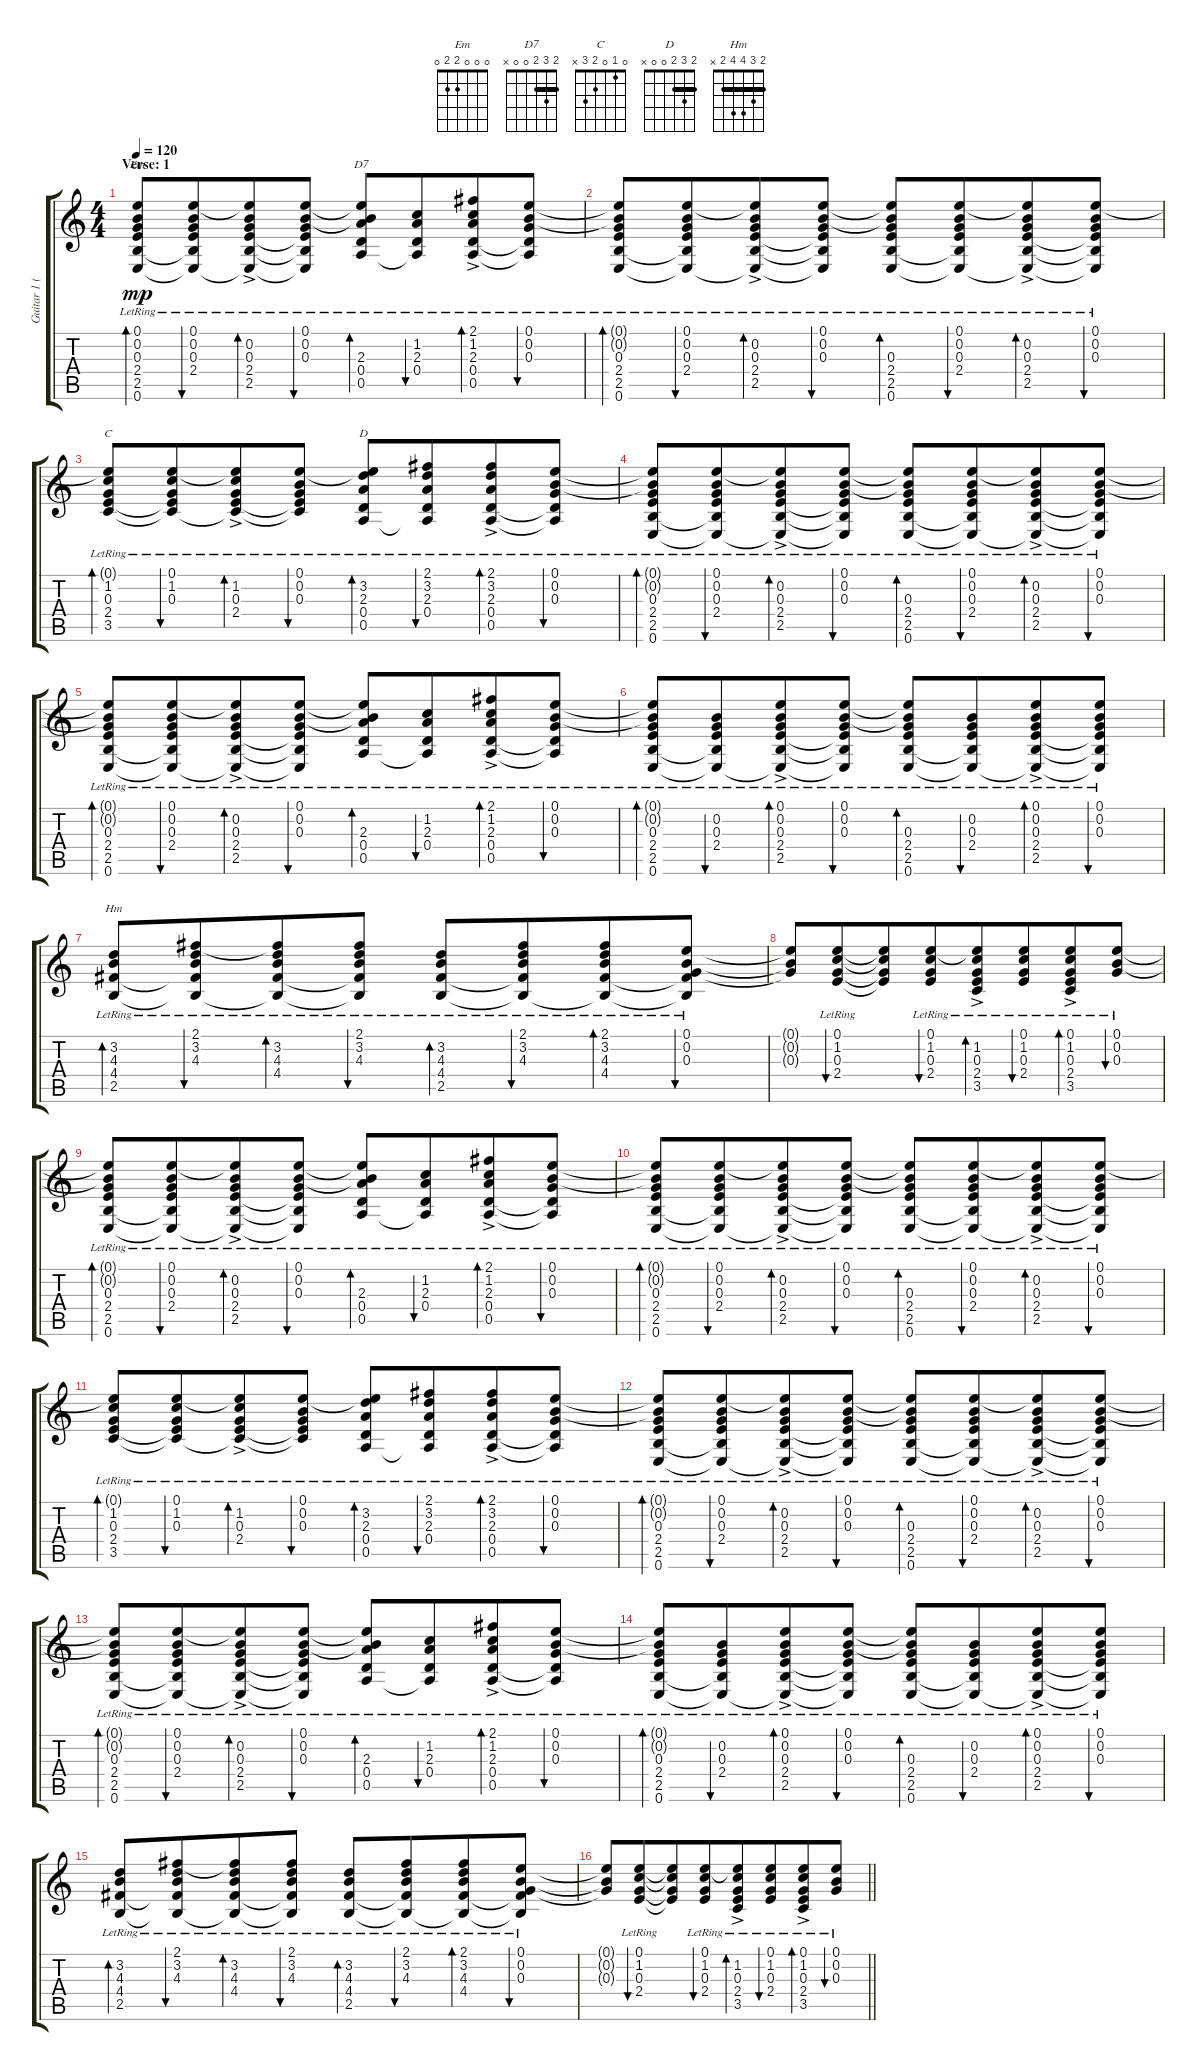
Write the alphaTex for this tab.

\track ("Guitar 1 (Ruythm)" "Guitar 1 (") {instrument acousticguitarsteel}
\staff {score tabs}
\tuning (E4 B3 G3 D3 A2 E2) {hide}
\chord ("Em" 0 0 0 2 2 0)
\chord ("D7" 2 3 2 0 0 x) {barre 2}
\chord ("C" 0 1 0 2 3 x)
\chord ("D" 2 3 2 0 0 x) {barre 2}
\chord ("Hm" 2 3 4 4 2 x) {barre 2}
\ts (4 4)
\section ("" "Verse: 1")
\tempo 120
\clef g2
\ks c
(0.1{t} 0.2{t} 0.3{lr} 2.4{lr} 2.5{lr} 0.6{lr}).8{bd 120 ch "Em" dy mp} (0.1{lr} 0.2{lr} 0.3{lr} 2.4 2.5{t} 0.6{t}).8{bu 120 beam merge} (0.1{t} 0.2{ac lr} 0.3{ac lr} 2.4{ac lr} 2.5{ac lr} 0.6{t}).8{bd 120} (0.1{lr} 0.2{lr} 0.3{lr} 2.4{t} 2.5{t} 0.6{t}).8{bu 120} (0.1{t} 0.2{t} 2.3{lr} 0.4{lr} 0.5{lr}).8{bd 120 ch "D7"} (1.2{lr} 2.3{lr} 0.4{lr} 0.5{t}).8{bu 120 beam merge} (2.1{ac lr} 1.2{ac lr} 2.3{ac lr} 0.4{ac lr} 0.5{ac lr}).8{bd 120} (0.1{lr} 0.2{lr} 0.3{lr} 0.4{t} 0.5{t}).8{bu 120} |
(0.1{t} 0.2{t} 0.3{lr} 2.4{lr} 2.5{lr} 0.6{lr}).8{bd 120} (0.1{lr} 0.2{lr} 0.3{lr} 2.4 2.5{t} 0.6{t}).8{bu 120 beam merge} (0.1{t} 0.2{ac lr} 0.3{ac lr} 2.4{ac lr} 2.5{ac lr} 0.6{t}).8{bd 120} (0.1{lr} 0.2{lr} 0.3{lr} 2.4{t} 2.5{t} 0.6{t}).8{bu 120} (0.1{t} 0.2{t} 0.3{lr} 2.4{lr} 2.5{lr} 0.6{lr}).8{bd 120} (0.1{lr} 0.2{lr} 0.3{lr} 2.4 2.5{t} 0.6{t}).8{bu 120 beam merge} (0.1{t} 0.2{ac lr} 0.3{ac lr} 2.4{ac lr} 2.5{ac lr} 0.6{t}).8{bd 120} (0.1{lr} 0.2{lr} 0.3{lr} 2.4{t} 2.5{t} 0.6{t}).8{bu 120} |
(0.1{t} 1.2{lr} 0.3{lr} 2.4{lr} 3.5{lr}).8{bd 120 ch "C"} (0.1{lr} 1.2{lr} 0.3{lr} 2.4{t} 3.5{t}).8{bu 120 beam merge} (0.1{t} 1.2{ac} 0.3{ac lr} 2.4{ac lr} 3.5{t}).8{bd 120} (0.1{lr} 0.2{lr} 0.3 2.4{t} 3.5{t}).8{bu 120} (0.1{t} 3.2{lr} 2.3{lr} 0.4{lr} 0.5{lr}).8{bd 120 ch "D"} (2.1{lr} 3.2{lr} 2.3{lr} 0.4{lr} 0.5{t}).8{bu 120 beam merge} (2.1{ac lr} 3.2{ac lr} 2.3{ac lr} 0.4{ac lr} 0.5{ac lr}).8{bd 120} (0.1{lr} 0.2{lr} 0.3{lr} 0.4{t} 0.5{t}).8{bu 120} |
(0.1{t} 0.2{t} 0.3{lr} 2.4{lr} 2.5{lr} 0.6{lr}).8{bd 120} (0.1{lr} 0.2{lr} 0.3{lr} 2.4 2.5{t} 0.6{t}).8{bu 120 beam merge} (0.1{t} 0.2{ac lr} 0.3{ac lr} 2.4{ac lr} 2.5{ac lr} 0.6{t}).8{bd 120} (0.1{lr} 0.2{lr} 0.3{lr} 2.4{t} 2.5{t} 0.6{t}).8{bu 120} (0.1{t} 0.2{t} 0.3{lr} 2.4{lr} 2.5{lr} 0.6{lr}).8{bd 120} (0.1{lr} 0.2{lr} 0.3{lr} 2.4 2.5{t} 0.6{t}).8{bu 120 beam merge} (0.1{t} 0.2{ac lr} 0.3{ac lr} 2.4{ac lr} 2.5{ac lr} 0.6{t}).8{bd 120} (0.1{lr} 0.2{lr} 0.3{lr} 2.4{t} 2.5{t} 0.6{t}).8{bu 120} |
(0.1{t} 0.2{t} 0.3{lr} 2.4{lr} 2.5{lr} 0.6{lr}).8{bd 120} (0.1{lr} 0.2{lr} 0.3{lr} 2.4 2.5{t} 0.6{t}).8{bu 120 beam merge} (0.1{t} 0.2{ac lr} 0.3{ac lr} 2.4{ac lr} 2.5{ac lr} 0.6{t}).8{bd 120} (0.1{lr} 0.2{lr} 0.3{lr} 2.4{t} 2.5{t} 0.6{t}).8{bu 120} (0.1{t} 0.2{t} 2.3{lr} 0.4{lr} 0.5{lr}).8{bd 120} (1.2{lr} 2.3{lr} 0.4{lr} 0.5{t}).8{bu 120 beam merge} (2.1{ac lr} 1.2{ac lr} 2.3{ac lr} 0.4{ac lr} 0.5{ac lr}).8{bd 120} (0.1{lr} 0.2{lr} 0.3{lr} 0.4{t} 0.5{t}).8{bu 120} |
(0.1{t} 0.2{t} 0.3{lr} 2.4{lr} 2.5{lr} 0.6{lr}).8{bd 120} (0.2{lr} 0.3{lr} 2.4 2.5{t} 0.6{t}).8{bu 120 beam merge} (0.1 0.2{ac lr} 0.3{ac lr} 2.4{ac lr} 2.5{ac lr} 0.6{t}).8{bd 120} (0.1{lr} 0.2{lr} 0.3{lr} 2.4{t} 2.5{t} 0.6{t}).8{bu 120} (0.1{t} 0.2{t} 0.3{lr} 2.4{lr} 2.5{lr} 0.6{lr}).8{bd 120} (0.2{lr} 0.3{lr} 2.4 2.5{t} 0.6{t}).8{bu 120 beam merge} (0.1 0.2{ac lr} 0.3{ac lr} 2.4{ac lr} 2.5{ac lr} 0.6{t}).8{bd 120} (0.1{lr} 0.2{lr} 0.3{lr} 2.4{t} 2.5{t} 0.6{t}).8{bu 120} |
(3.2{lr} 4.3{lr} 4.4{lr} 2.5{lr}).8{bd 120 ch "Hm"} (2.1{lr} 3.2{lr} 4.3{lr} 4.4{t} 2.5{t}).8{bu 120 beam merge} (2.1{t} 3.2{lr} 4.3{lr} 4.4{lr} 2.5{t}).8{bd 120} (2.1{lr} 3.2{lr} 4.3{lr} 4.4{t} 2.5{t}).8{bu 120} (3.2{lr} 4.3{lr} 4.4{lr} 2.5{lr}).8{bd 120} (2.1{lr} 3.2{lr} 4.3{lr} 4.4{t} 2.5{t}).8{bu 120 beam merge} (2.1 3.2{lr} 4.3{lr} 4.4{lr} 2.5{t}).8{bd 120} (0.1{lr} 0.2{lr} 0.3{lr} 4.4{t} 2.5{t}).8{bu 120} |
(0.1{t} 0.2{t} 0.3{t}).8 (0.1{lr} 1.2{lr} 0.3{lr} 2.4{lr}).8{bu 120 beam merge} (0.1{t} 1.2{t} 0.3{t} 2.4{t}).8 (0.1{lr} 1.2{lr} 0.3{lr} 2.4{lr}).8{bu 120 beam merge} (0.1{t} 1.2{ac lr} 0.3{ac lr} 2.4{ac lr} 3.5{ac lr}).8{bd 120} (0.1{lr} 1.2{lr} 0.3{lr} 2.4{lr}).8{bu 120 beam merge} (0.1{ac lr} 1.2{ac lr} 0.3{ac lr} 2.4{ac lr} 3.5{ac lr}).8{bd 120} (0.1{lr} 0.2{lr} 0.3{lr}).8{bu 120} |
(0.1{t} 0.2{t} 0.3{lr} 2.4{lr} 2.5{lr} 0.6{lr}).8{bd 120} (0.1{lr} 0.2{lr} 0.3{lr} 2.4 2.5{t} 0.6{t}).8{bu 120 beam merge} (0.1{t} 0.2{ac lr} 0.3{ac lr} 2.4{ac lr} 2.5{ac lr} 0.6{t}).8{bd 120} (0.1{lr} 0.2{lr} 0.3{lr} 2.4{t} 2.5{t} 0.6{t}).8{bu 120} (0.1{t} 0.2{t} 2.3{lr} 0.4{lr} 0.5{lr}).8{bd 120} (1.2{lr} 2.3{lr} 0.4{lr} 0.5{t}).8{bu 120 beam merge} (2.1{ac lr} 1.2{ac lr} 2.3{ac lr} 0.4{ac lr} 0.5{ac lr}).8{bd 120} (0.1{lr} 0.2{lr} 0.3{lr} 0.4{t} 0.5{t}).8{bu 120} |
(0.1{t} 0.2{t} 0.3{lr} 2.4{lr} 2.5{lr} 0.6{lr}).8{bd 120} (0.1{lr} 0.2{lr} 0.3{lr} 2.4 2.5{t} 0.6{t}).8{bu 120 beam merge} (0.1{t} 0.2{ac lr} 0.3{ac lr} 2.4{ac lr} 2.5{ac lr} 0.6{t}).8{bd 120} (0.1{lr} 0.2{lr} 0.3{lr} 2.4{t} 2.5{t} 0.6{t}).8{bu 120} (0.1{t} 0.2{t} 0.3{lr} 2.4{lr} 2.5{lr} 0.6{lr}).8{bd 120} (0.1{lr} 0.2{lr} 0.3{lr} 2.4 2.5{t} 0.6{t}).8{bu 120 beam merge} (0.1{t} 0.2{ac lr} 0.3{ac lr} 2.4{ac lr} 2.5{ac lr} 0.6{t}).8{bd 120} (0.1{lr} 0.2{lr} 0.3{lr} 2.4{t} 2.5{t} 0.6{t}).8{bu 120} |
(0.1{t} 1.2{lr} 0.3{lr} 2.4{lr} 3.5{lr}).8{bd 120} (0.1{lr} 1.2{lr} 0.3{lr} 2.4{t} 3.5{t}).8{bu 120 beam merge} (0.1{t} 1.2{ac} 0.3{ac lr} 2.4{ac lr} 3.5{t}).8{bd 120} (0.1{lr} 0.2{lr} 0.3 2.4{t} 3.5{t}).8{bu 120} (0.1{t} 3.2{lr} 2.3{lr} 0.4{lr} 0.5{lr}).8{bd 120} (2.1{lr} 3.2{lr} 2.3{lr} 0.4{lr} 0.5{t}).8{bu 120 beam merge} (2.1{ac lr} 3.2{ac lr} 2.3{ac lr} 0.4{ac lr} 0.5{ac lr}).8{bd 120} (0.1{lr} 0.2{lr} 0.3{lr} 0.4{t} 0.5{t}).8{bu 120} |
(0.1{t} 0.2{t} 0.3{lr} 2.4{lr} 2.5{lr} 0.6{lr}).8{bd 120} (0.1{lr} 0.2{lr} 0.3{lr} 2.4 2.5{t} 0.6{t}).8{bu 120 beam merge} (0.1{t} 0.2{ac lr} 0.3{ac lr} 2.4{ac lr} 2.5{ac lr} 0.6{t}).8{bd 120} (0.1{lr} 0.2{lr} 0.3{lr} 2.4{t} 2.5{t} 0.6{t}).8{bu 120} (0.1{t} 0.2{t} 0.3{lr} 2.4{lr} 2.5{lr} 0.6{lr}).8{bd 120} (0.1{lr} 0.2{lr} 0.3{lr} 2.4 2.5{t} 0.6{t}).8{bu 120 beam merge} (0.1{t} 0.2{ac lr} 0.3{ac lr} 2.4{ac lr} 2.5{ac lr} 0.6{t}).8{bd 120} (0.1{lr} 0.2{lr} 0.3{lr} 2.4{t} 2.5{t} 0.6{t}).8{bu 120} |
(0.1{t} 0.2{t} 0.3{lr} 2.4{lr} 2.5{lr} 0.6{lr}).8{bd 120} (0.1{lr} 0.2{lr} 0.3{lr} 2.4 2.5{t} 0.6{t}).8{bu 120 beam merge} (0.1{t} 0.2{ac lr} 0.3{ac lr} 2.4{ac lr} 2.5{ac lr} 0.6{t}).8{bd 120} (0.1{lr} 0.2{lr} 0.3{lr} 2.4{t} 2.5{t} 0.6{t}).8{bu 120} (0.1{t} 0.2{t} 2.3{lr} 0.4{lr} 0.5{lr}).8{bd 120} (1.2{lr} 2.3{lr} 0.4{lr} 0.5{t}).8{bu 120 beam merge} (2.1{ac lr} 1.2{ac lr} 2.3{ac lr} 0.4{ac lr} 0.5{ac lr}).8{bd 120} (0.1{lr} 0.2{lr} 0.3{lr} 0.4{t} 0.5{t}).8{bu 120} |
(0.1{t} 0.2{t} 0.3{lr} 2.4{lr} 2.5{lr} 0.6{lr}).8{bd 120} (0.2{lr} 0.3{lr} 2.4 2.5{t} 0.6{t}).8{bu 120 beam merge} (0.1 0.2{ac lr} 0.3{ac lr} 2.4{ac lr} 2.5{ac lr} 0.6{t}).8{bd 120} (0.1{lr} 0.2{lr} 0.3{lr} 2.4{t} 2.5{t} 0.6{t}).8{bu 120} (0.1{t} 0.2{t} 0.3{lr} 2.4{lr} 2.5{lr} 0.6{lr}).8{bd 120} (0.2{lr} 0.3{lr} 2.4 2.5{t} 0.6{t}).8{bu 120 beam merge} (0.1 0.2{ac lr} 0.3{ac lr} 2.4{ac lr} 2.5{ac lr} 0.6{t}).8{bd 120} (0.1{lr} 0.2{lr} 0.3{lr} 2.4{t} 2.5{t} 0.6{t}).8{bu 120} |
(3.2{lr} 4.3{lr} 4.4{lr} 2.5{lr}).8{bd 120} (2.1{lr} 3.2{lr} 4.3{lr} 4.4{t} 2.5{t}).8{bu 120 beam merge} (2.1{t} 3.2{lr} 4.3{lr} 4.4{lr} 2.5{t}).8{bd 120} (2.1{lr} 3.2{lr} 4.3{lr} 4.4{t} 2.5{t}).8{bu 120} (3.2{lr} 4.3{lr} 4.4{lr} 2.5{lr}).8{bd 120} (2.1{lr} 3.2{lr} 4.3{lr} 4.4{t} 2.5{t}).8{bu 120 beam merge} (2.1 3.2{lr} 4.3{lr} 4.4{lr} 2.5{t}).8{bd 120} (0.1{lr} 0.2{lr} 0.3{lr} 4.4{t} 2.5{t}).8{bu 120} |
\barLineRight lightlight
(0.1{t} 0.2{t} 0.3{t}).8 (0.1{lr} 1.2{lr} 0.3{lr} 2.4{lr}).8{bu 120 beam merge} (0.1{t} 1.2{t} 0.3{t} 2.4{t}).8 (0.1{lr} 1.2{lr} 0.3{lr} 2.4{lr}).8{bu 120 beam merge} (0.1{t} 1.2{ac lr} 0.3{ac lr} 2.4{ac lr} 3.5{ac lr}).8{bd 120} (0.1{lr} 1.2{lr} 0.3{lr} 2.4{lr}).8{bu 120 beam merge} (0.1{ac lr} 1.2{ac lr} 0.3{ac lr} 2.4{ac lr} 3.5{ac lr}).8{bd 120} (0.1{lr} 0.2{lr} 0.3{lr}).8{bu 120}
